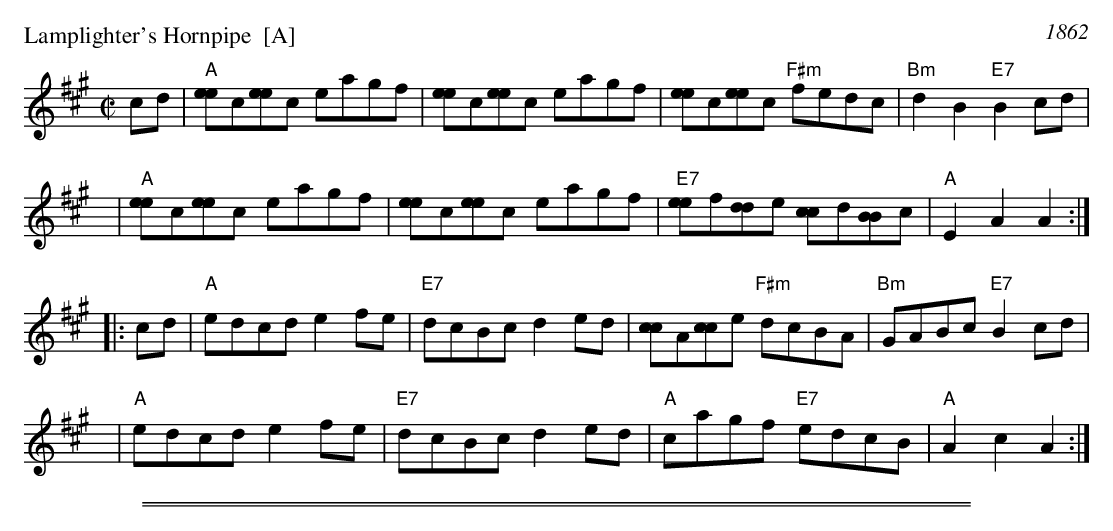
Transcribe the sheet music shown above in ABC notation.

X:1
P: Lamplighter's Hornpipe  [A]
O: 1862
M: C|
L: 1/8
K: A
   cd | "A"[ee]c[ee]c eagf | [ee]c[ee]c eagf | [ee]c[ee]c "F#m"fedc | "Bm"d2B2 "E7"B2cd |
   y6 | "A"[ee]c[ee]c eagf | [ee]c[ee]c eagf | "E7"[ee]f[dd]e [cc]d[BB]c | "A"E2A2 A2 :|
|: cd | "A"edcd e2fe | "E7"dcBc d2ed | [cc]A[cc]e "F#m"dcBA | "Bm"GABc "E7"B2cd |
   y6 | "A"edcd e2fe | "E7"dcBc d2ed | "A"cagf "E7"edcB | "A"A2c2 A2 :|
